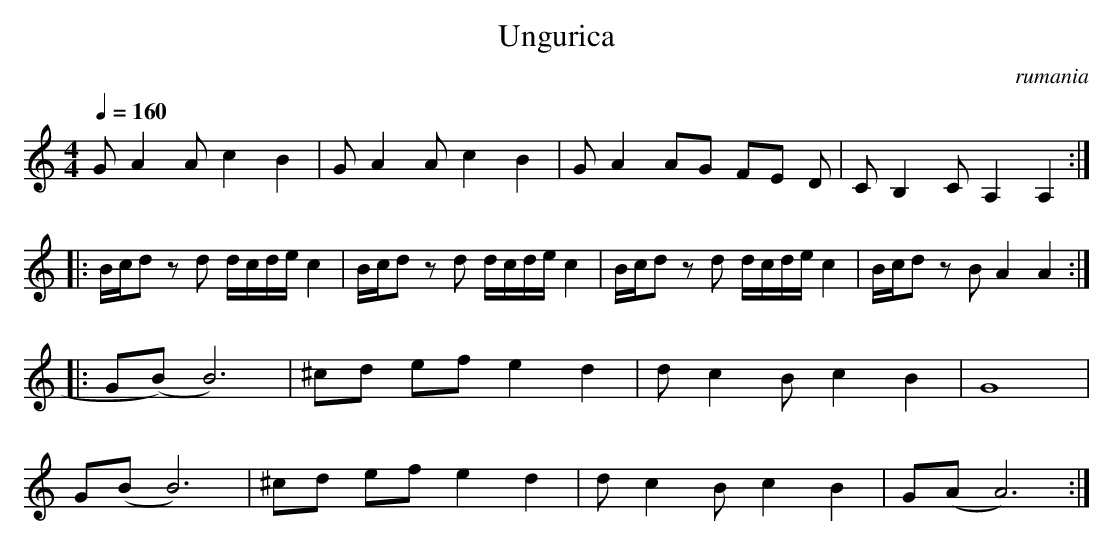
X:1
T:Ungurica
O:rumania
M:4/4
L:1/8
Q:1/4=160
K:C
V:1
GA2 Ac2 B2 |GA2 Ac2 B2 |GA2 AG FE D|C B,2 CA,2 A,2 :| |:
B/c/d zd d/c/d/e/ c2 |B/c/d zd d/c/d/e/ c2 |B/c/d zd d/c/d/e/ c2 |B/c/d zB A2 A2 :| |:
G(B) B6) |^cd ef e2 d2 |dc2 Bc2 B2 |G8 |
G(B B6) |^cd ef e2 d2 |dc2 Bc2 B2 |G(A A6) :|
